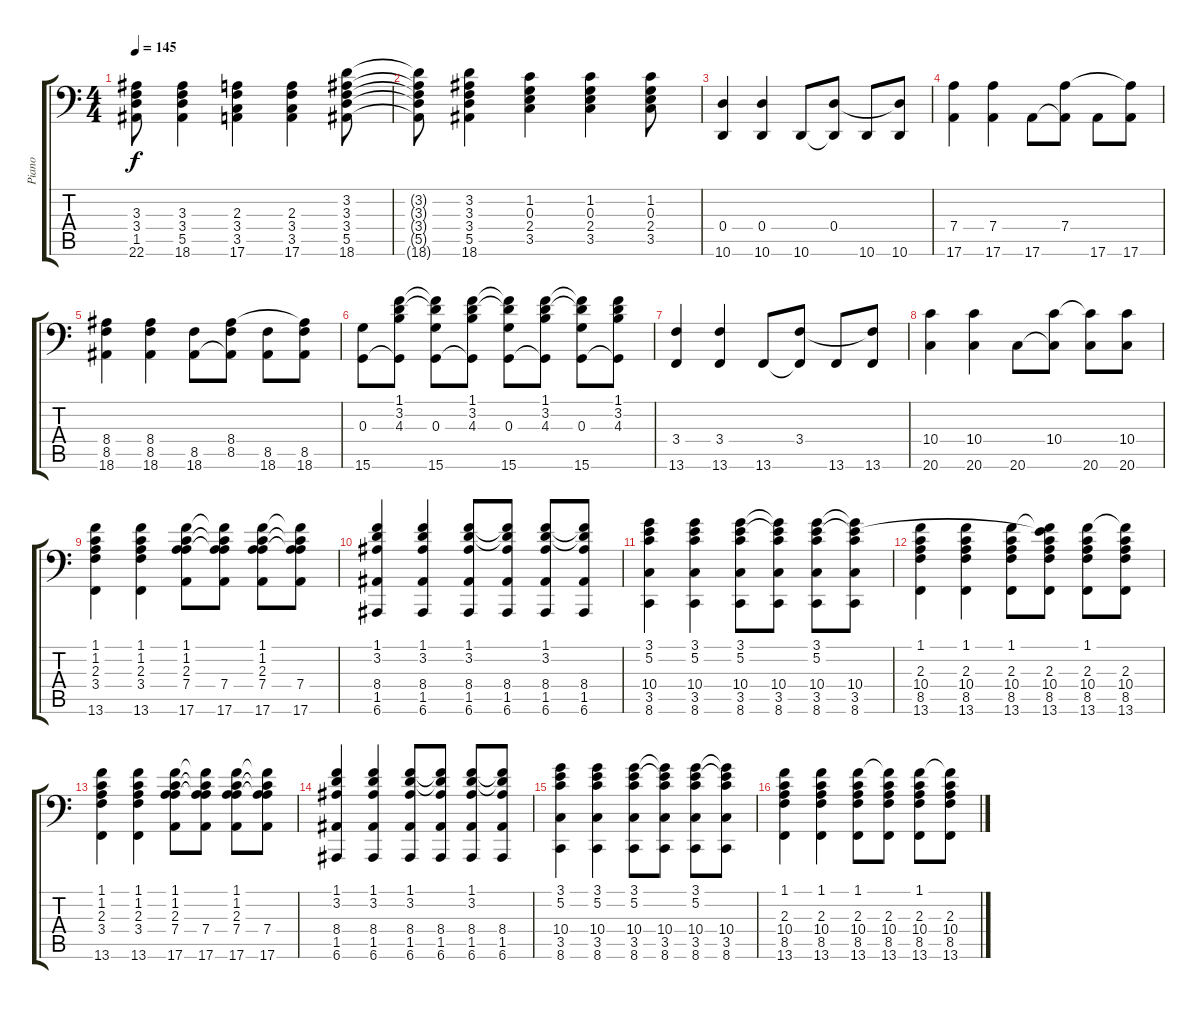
\track ("Piano" "Piano") {instrument honkytonkpiano}
\staff {score tabs}
\tuning (E4 B3 G3 D3 A2 E1) {hide}
\ts (4 4)
\tempo 145
\clef f4
\ks c
(3.3{t} 3.4{t} 1.5{t} 22.6{t}).8{dy f} (3.3 3.4 5.5 18.6).4 (2.3 3.4 3.5 17.6).4 (2.3 3.4 3.5 17.6).4 (3.2 3.3 3.4 5.5 18.6).8 |
(3.2{t} 3.3{t} 3.4{t} 5.5{t} 18.6{t}).8 (3.2 3.3 3.4 5.5 18.6).4 (1.2 0.3 2.4 3.5).4 (1.2 0.3 2.4 3.5).4 (1.2 0.3 2.4 3.5).8 |
(0.4 10.6).4 (0.4 10.6).4 10.6.8 (0.4 10.6{t}).8 10.6.8 (0.4{t} 10.6).8 |
(7.4 17.6).4 (7.4 17.6).4 17.6.8 (7.4 17.6{t}).8 17.6.8 (7.4{t} 17.6).8 |
(8.4 8.5 18.6).4 (8.4 8.5 18.6).4 (8.5 18.6).8 (8.4 8.5 18.6{t}).8 (8.5 18.6).8 (8.4{t} 8.5 18.6).8 |
(0.3 15.6).8 (1.1 3.2 4.3 15.6{t}).8 (1.1{t} 3.2{t} 0.3 15.6).8 (1.1 3.2 4.3 15.6{t}).8 (1.1{t} 3.2{t} 0.3 15.6).8 (1.1 3.2 4.3 15.6{t}).8 (1.1{t} 3.2{t} 0.3 15.6).8 (1.1 3.2 4.3 15.6{t}).8 |
(3.4 13.6).4 (3.4 13.6).4 13.6.8 (3.4 13.6{t}).8 13.6.8 (3.4{t} 13.6).8 |
(10.4 20.6).4 (10.4 20.6).4 20.6.8 (10.4 20.6{t}).8 (10.4{t} 20.6).8 (10.4 20.6).8 |
(1.1 1.2 2.3 3.4 13.6).4 (1.1 1.2 2.3 3.4 13.6).4 (1.1 1.2 2.3 7.4 17.6).8 (1.1{t} 1.2{t} 2.3{t} 7.4 17.6).8 (1.1 1.2 2.3 7.4 17.6).8 (1.1{t} 1.2{t} 2.3{t} 7.4 17.6).8 |
(1.1 3.2 8.4 1.5 6.6).4 (1.1 3.2 8.4 1.5 6.6).4 (1.1 3.2 8.4 1.5 6.6).8 (1.1{t} 3.2{t} 8.4 1.5 6.6).8 (1.1 3.2 8.4 1.5 6.6).8 (1.1{t} 3.2{t} 8.4 1.5 6.6).8 |
(3.1 5.2 10.4 3.5 8.6).4 (3.1 5.2 10.4 3.5 8.6).4 (3.1 5.2 10.4 3.5 8.6).8 (3.1{t} 5.2{t} 10.4 3.5 8.6).8 (3.1 5.2 10.4 3.5 8.6).8 (3.1{t} 5.2{t} 10.4 3.5 8.6).8 |
(1.1 2.3 10.4 8.5 13.6).4 (1.1 2.3 10.4 8.5 13.6).4 (1.1 2.3 10.4 8.5 13.6).8 (1.1{t} 5.2{t} 2.3 10.4 8.5 13.6).8 (1.1 2.3 10.4 8.5 13.6).8 (1.1{t} 2.3 10.4 8.5 13.6).8 |
(1.1 1.2 2.3 3.4 13.6).4 (1.1 1.2 2.3 3.4 13.6).4 (1.1 1.2 2.3 7.4 17.6).8 (1.1{t} 1.2{t} 2.3{t} 7.4 17.6).8 (1.1 1.2 2.3 7.4 17.6).8 (1.1{t} 1.2{t} 2.3{t} 7.4 17.6).8 |
(1.1 3.2 8.4 1.5 6.6).4 (1.1 3.2 8.4 1.5 6.6).4 (1.1 3.2 8.4 1.5 6.6).8 (1.1{t} 3.2{t} 8.4 1.5 6.6).8 (1.1 3.2 8.4 1.5 6.6).8 (1.1{t} 3.2{t} 8.4 1.5 6.6).8 |
(3.1 5.2 10.4 3.5 8.6).4 (3.1 5.2 10.4 3.5 8.6).4 (3.1 5.2 10.4 3.5 8.6).8 (3.1{t} 5.2{t} 10.4 3.5 8.6).8 (3.1 5.2 10.4 3.5 8.6).8 (3.1{t} 5.2{t} 10.4 3.5 8.6).8 |
(1.1 2.3 10.4 8.5 13.6).4 (1.1 2.3 10.4 8.5 13.6).4 (1.1 2.3 10.4 8.5 13.6).8 (1.1{t} 2.3 10.4 8.5 13.6).8 (1.1 2.3 10.4 8.5 13.6).8 (1.1{t} 2.3 10.4 8.5 13.6).8
